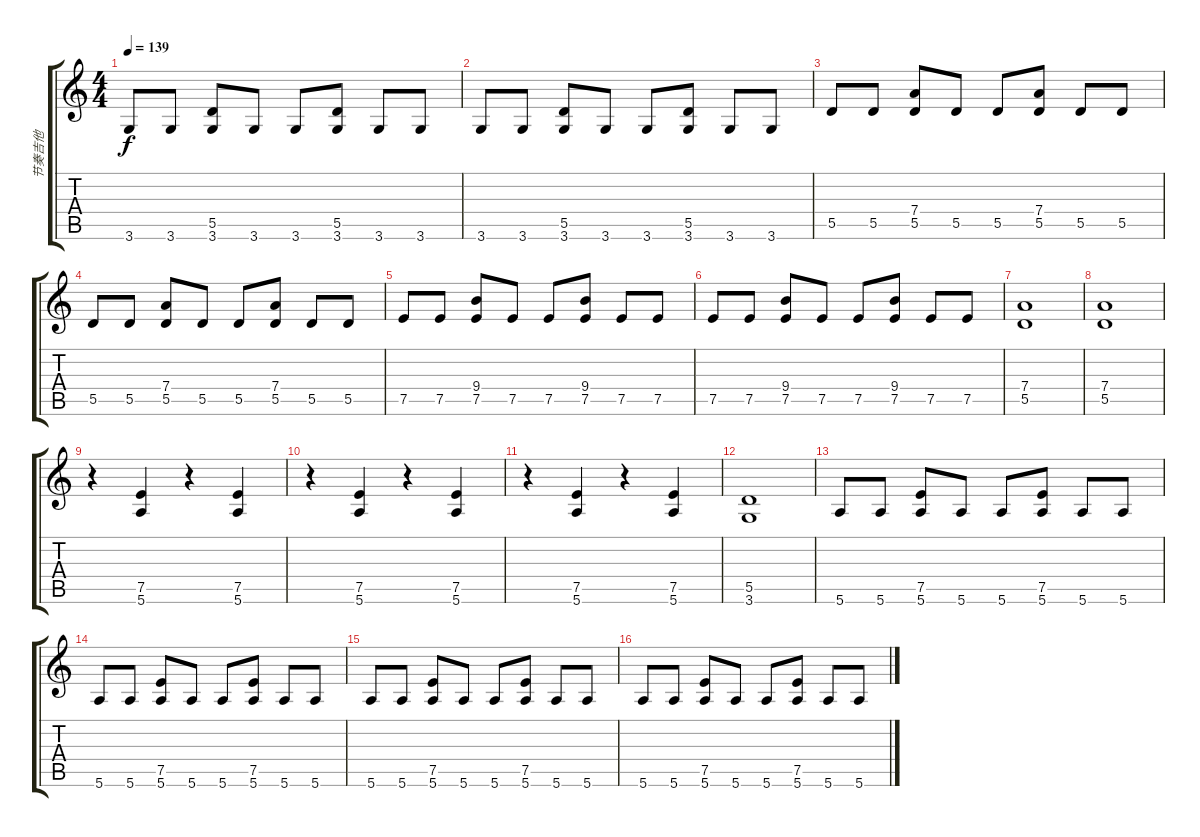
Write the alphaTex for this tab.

\track ("节奏吉他" "节奏吉他") {instrument distortionguitar}
\staff {score tabs}
\tuning (E4 B3 G3 D3 A2 E2) {hide}
\ts (4 4)
\tempo 139
\clef g2
\ks c
3.6.8{dy f} 3.6.8 (5.5 3.6).8 3.6.8 3.6.8 (5.5 3.6).8 3.6.8 3.6.8 |
3.6.8 3.6.8 (5.5 3.6).8 3.6.8 3.6.8 (5.5 3.6).8 3.6.8 3.6.8 |
5.5.8 5.5.8 (7.4 5.5).8 5.5.8 5.5.8 (7.4 5.5).8 5.5.8 5.5.8 |
5.5.8 5.5.8 (7.4 5.5).8 5.5.8 5.5.8 (7.4 5.5).8 5.5.8 5.5.8 |
7.5.8 7.5.8 (9.4 7.5).8 7.5.8 7.5.8 (9.4 7.5).8 7.5.8 7.5.8 |
7.5.8 7.5.8 (9.4 7.5).8 7.5.8 7.5.8 (9.4 7.5).8 7.5.8 7.5.8 |
(7.4 5.5).1 |
(7.4 5.5).1 |
r.4 (7.5 5.6).4 r.4 (7.5 5.6).4 |
r.4 (7.5 5.6).4 r.4 (7.5 5.6).4 |
r.4 (7.5 5.6).4 r.4 (7.5 5.6).4 |
(5.5 3.6).1 |
5.6.8 5.6.8 (7.5 5.6).8 5.6.8 5.6.8 (7.5 5.6).8 5.6.8 5.6.8 |
5.6.8 5.6.8 (7.5 5.6).8 5.6.8 5.6.8 (7.5 5.6).8 5.6.8 5.6.8 |
5.6.8 5.6.8 (7.5 5.6).8 5.6.8 5.6.8 (7.5 5.6).8 5.6.8 5.6.8 |
5.6.8 5.6.8 (7.5 5.6).8 5.6.8 5.6.8 (7.5 5.6).8 5.6.8 5.6.8
